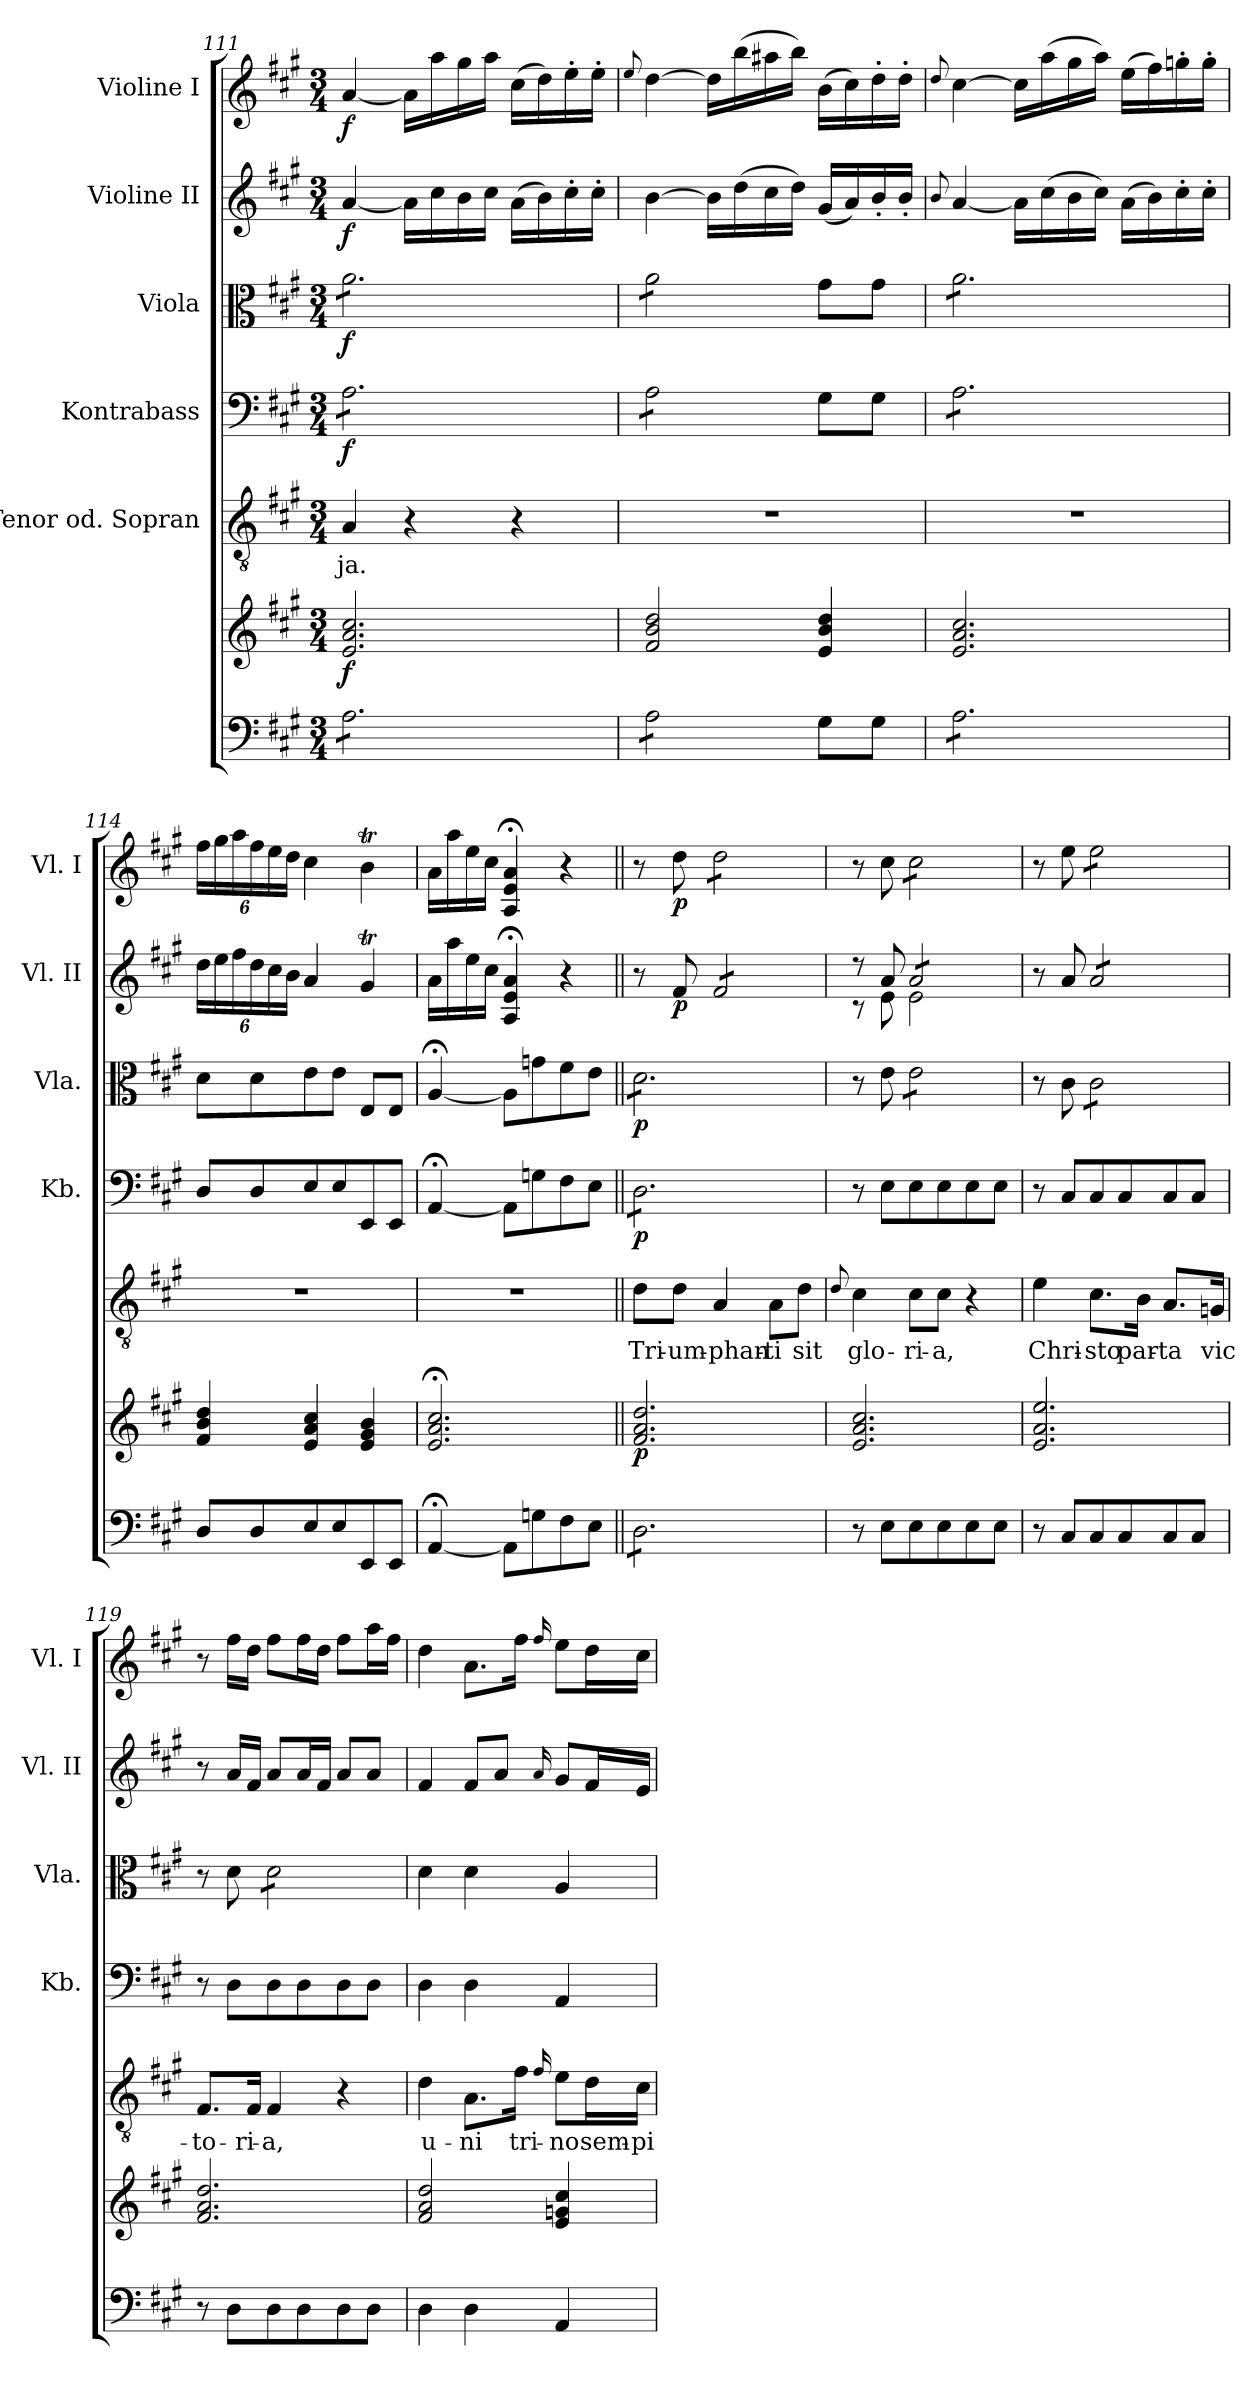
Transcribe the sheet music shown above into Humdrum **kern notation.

**kern	**kern	**dynam	**kern	**text	**kern	**dynam	**kern	**dynam	**kern	**dynam	**kern	**dynam
*part6	*part6	*part6	*part5	*part5	*part4	*part4	*part3	*part3	*part2	*part2	*part1	*part1
*staff7	*staff6	*staff6/7	*staff5	*staff5	*staff4	*staff4	*staff3	*staff3	*staff2	*staff2	*staff1	*staff1
*	*	*	*I"Tenor od. Sopran	*	*I"Kontrabass	*	*I"Viola	*	*I"Violine II	*	*I"Violine I	*
*	*	*	*	*	*I'Kb.	*	*I'Vla.	*	*I'Vl. II	*	*I'Vl. I	*
*clefF4	*clefG2	*	*clefGv2	*	*clefF4	*	*clefC3	*	*clefG2	*	*clefG2	*
*	*	*	*	*	*ITrd7c12	*	*	*	*	*	*	*
*k[f#c#g#]	*k[f#c#g#]	*	*k[f#c#g#]	*	*k[f#c#g#]	*	*k[f#c#g#]	*	*k[f#c#g#]	*	*k[f#c#g#]	*
*A:	*A:	*	*A:	*	*A:	*	*A:	*	*A:	*	*A:	*
*M3/4	*M3/4	*	*M3/4	*	*M3/4	*	*M3/4	*	*M3/4	*	*M3/4	*
=111	=111	=111	=111	=111	=111	=111	=111	=111	=111	=111	=111	=111
!	!	!LO:DY:b	!	!LO:LY:b	!	!LO:DY:b	!	!LO:DY:b	!	!LO:DY:b	!	!LO:DY:b
*tremolo	*	*	*	*	*	*	*	*	*	*	*	*
*	*	*	*	*	*tremolo	*	*	*	*	*	*	*
*	*	*	*	*	*	*	*tremolo	*	*	*	*	*
8A\L	2.e/ 2.a/ 2.cc#/	f	4A/	-ja.	8AA\L	f	8a\L	f	[4a/	f	[4a/	f
8A\	.	.	.	.	8AA\	.	8a\	.	.	.	.	.
8A\	.	.	4r	.	8AA\	.	8a\	.	16a\LL]	.	16a\LL]	.
.	.	.	.	.	.	.	.	.	16cc#\	.	16aa\	.
8A\	.	.	.	.	8AA\	.	8a\	.	16b\	.	16gg#\	.
.	.	.	.	.	.	.	.	.	16cc#\JJ	.	16aa\JJ	.
8A\	.	.	4r	.	8AA\	.	8a\	.	(>16a\LL	.	(>16cc#\LL	.
.	.	.	.	.	.	.	.	.	16b\)	.	16dd\)	.
8A\J	.	.	.	.	8AA\J	.	8a\J	.	16cc#'>\	.	16ee'>\	.
.	.	.	.	.	.	.	.	.	16cc#'>\JJ	.	16ee'>\JJ	.
=112	=112	=112	=112	=112	=112	=112	=112	=112	=112	=112	=112	=112
.	.	.	.	.	.	.	.	.	.	.	8qqee/	.
8A\L	2f#/ 2b/ 2dd/	.	2.r	.	8AA\L	.	8a\L	.	[4b\	.	[4dd\	.
8A\	.	.	.	.	8AA\	.	8a\	.	.	.	.	.
8A\	.	.	.	.	8AA\	.	8a\	.	16b\LL]	.	16dd\LL]	.
.	.	.	.	.	.	.	.	.	(>16dd\	.	(>16bb\	.
8A\J	.	.	.	.	8AA\J	.	8a\J	.	16cc#\	.	16aa#X\	.
*	*	*	*	*	*	*	*Xtremolo	*	*	*	*	*
*	*	*	*	*	*Xtremolo	*	*	*	*	*	*	*
*Xtremolo	*	*	*	*	*	*	*	*	*	*	*	*
.	.	.	.	.	.	.	.	.	16dd\JJ)	.	16bb\JJ)	.
8G#\L	4e/ 4b/ 4dd/	.	.	.	8GG#\L	.	8g#\L	.	(<16g#/LL	.	(>16b\LL	.
.	.	.	.	.	.	.	.	.	16a/)	.	16cc#\)	.
8G#\J	.	.	.	.	8GG#\J	.	8g#\J	.	16b'</	.	16dd'>\	.
.	.	.	.	.	.	.	.	.	16b'</JJ	.	16dd'>\JJ	.
=113	=113	=113	=113	=113	=113	=113	=113	=113	=113	=113	=113	=113
.	.	.	.	.	.	.	.	.	8qqb/	.	8qqdd/	.
*tremolo	*	*	*	*	*	*	*	*	*	*	*	*
*	*	*	*	*	*tremolo	*	*	*	*	*	*	*
*	*	*	*	*	*	*	*tremolo	*	*	*	*	*
8A\L	2.e/ 2.a/ 2.cc#/	.	2.r	.	8AA\L	.	8a\L	.	[4a/	.	[4cc#\	.
8A\	.	.	.	.	8AA\	.	8a\	.	.	.	.	.
8A\	.	.	.	.	8AA\	.	8a\	.	16a\LL]	.	16cc#\LL]	.
.	.	.	.	.	.	.	.	.	(>16cc#\	.	(>16aa\	.
8A\	.	.	.	.	8AA\	.	8a\	.	16b\	.	16gg#\	.
.	.	.	.	.	.	.	.	.	16cc#\JJ)	.	16aa\JJ)	.
8A\	.	.	.	.	8AA\	.	8a\	.	(>16a\LL	.	(>16ee\LL	.
.	.	.	.	.	.	.	.	.	16b\)	.	16ff#\)	.
8A\J	.	.	.	.	8AA\J	.	8a\J	.	16cc#'>\	.	16ggn'>\	.
*	*	*	*	*	*	*	*Xtremolo	*	*	*	*	*
*	*	*	*	*	*Xtremolo	*	*	*	*	*	*	*
*Xtremolo	*	*	*	*	*	*	*	*	*	*	*	*
.	.	.	.	.	.	.	.	.	16cc#'>\JJ	.	16gg'>\JJ	.
!!LO:PB:g=z
=114	=114	=114	=114	=114	=114	=114	=114	=114	=114	=114	=114	=114
8D/L	4f#/ 4b/ 4dd/	.	2.r	.	8DD/L	.	8d\L	.	24dd\LL	.	24ff#\LL	.
.	.	.	.	.	.	.	.	.	24ee\	.	24gg#\	.
.	.	.	.	.	.	.	.	.	24ff#\	.	24aa\	.
8D/	.	.	.	.	8DD/	.	8d\	.	24dd\	.	24ff#\	.
.	.	.	.	.	.	.	.	.	24cc#\	.	24ee\	.
.	.	.	.	.	.	.	.	.	24b\JJ	.	24dd\JJ	.
8E/	4e/ 4a/ 4cc#/	.	.	.	8EE/	.	8e\	.	4a/	.	4cc#\	.
8E/	.	.	.	.	8EE/	.	8e\J	.	.	.	.	.
8EE/	4e/ 4g#/ 4b/	.	.	.	8EEE/	.	8E/L	.	4g#t/	.	4bT\	.
8EE/J	.	.	.	.	8EEE/J	.	8E/J	.	.	.	.	.
=115	=115	=115	=115	=115	=115	=115	=115	=115	=115	=115	=115	=115
[<4AA;</	2.e/;< 2.a/;< 2.cc#/;<	.	2.r	.	[<4AAA;</	.	[4A;</	.	16a\LL	.	16a\LL	.
.	.	.	.	.	.	.	.	.	16aa\	.	16aa\	.
.	.	.	.	.	.	.	.	.	16ee\	.	16ee\	.
.	.	.	.	.	.	.	.	.	16cc#\JJ	.	16cc#\JJ	.
8AA\L]	.	.	.	.	8AAA\L]	.	8A\L]	.	4A/;< 4e/;< 4a/;<	.	4A/;< 4e/;< 4a/;<	.
8Gn\	.	.	.	.	8GGn\	.	8gn\	.	.	.	.	.
8F#\	.	.	.	.	8FF#\	.	8f#\	.	4r	.	4r	.
8E\J	.	.	.	.	8EE\J	.	8e\J	.	.	.	.	.
=116||	=116||	=116||	=116||	=116||	=116||	=116||	=116||	=116||	=116||	=116||	=116||	=116||
!	!	!LO:DY:b	!	!LO:LY:b	!	!LO:DY:b	!	!LO:DY:b	!	!	!	!
*tremolo	*	*	*	*	*	*	*	*	*	*	*	*
*	*	*	*	*	*tremolo	*	*	*	*	*	*	*
*	*	*	*	*	*	*	*tremolo	*	*	*	*	*
8D\L	2.f#/ 2.a/ 2.dd/	p	8d\L	Tri-	8DD\L	p	8d\L	p	8r	.	8r	.
!	!	!	!	!LO:LY:b	!	!	!	!	!	!LO:DY:b	!	!LO:DY:b
8D\	.	.	8d\J	-um-	8DD\	.	8d\	.	8f#/	p	8dd\	p
!	!	!	!	!LO:LY:b	!	!	!	!	!	!	!	!
*	*	*	*	*	*	*	*	*	*tremolo	*	*	*
*	*	*	*	*	*	*	*	*	*	*	*tremolo	*
8D\	.	.	4A/	-phan-	8DD\	.	8d\	.	8f#/L	.	8dd\L	.
8D\	.	.	.	.	8DD\	.	8d\	.	8f#/	.	8dd\	.
!	!	!	!	!LO:LY:b	!	!	!	!	!	!	!	!
8D\	.	.	8A\L	-ti	8DD\	.	8d\	.	8f#/	.	8dd\	.
!	!	!	!	!LO:LY:b	!	!	!	!	!	!	!	!
8D\J	.	.	8d\J	sit	8DD\J	.	8d\J	.	8f#/J	.	8dd\J	.
*	*	*	*	*	*	*	*	*	*	*	*Xtremolo	*
*	*	*	*	*	*	*	*	*	*Xtremolo	*	*	*
*	*	*	*	*	*	*	*Xtremolo	*	*	*	*	*
*	*	*	*	*	*Xtremolo	*	*	*	*	*	*	*
*Xtremolo	*	*	*	*	*	*	*	*	*	*	*	*
=117	=117	=117	=117	=117	=117	=117	=117	=117	=117	=117	=117	=117
.	.	.	8qqd/	.	.	.	.	.	.	.	.	.
!	!	!	!	!LO:LY:b	!	!	!	!	!	!	!	!
*	*	*	*	*	*	*	*	*	*^	*	*	*
8r	2.e/ 2.a/ 2.cc#/	.	4c#\	glo-	8r	.	8r	.	8r	8r	.	8r	.
8E\L	.	.	.	.	8EE\L	.	8e\	.	8a/	8e\	.	8cc#\	.
!	!	!	!	!LO:LY:b	!	!	!	!	!	!	!	!	!
*	*	*	*	*	*	*	*tremolo	*	*	*	*	*	*
*	*	*	*	*	*	*	*	*	*tremolo	*	*	*	*
*	*	*	*	*	*	*	*	*	*	*	*	*tremolo	*
8E\	.	.	8c#\L	-ri-	8EE\	.	8e\L	.	8a/L	2e\	.	8cc#\L	.
!	!	!	!	!LO:LY:b	!	!	!	!	!	!	!	!	!
8E\	.	.	8c#\J	-a,	8EE\	.	8e\	.	8a/	.	.	8cc#\	.
8E\	.	.	4r	.	8EE\	.	8e\	.	8a/	.	.	8cc#\	.
8E\J	.	.	.	.	8EE\J	.	8e\J	.	8a/J	.	.	8cc#\J	.
*	*	*	*	*	*	*	*	*	*	*	*	*Xtremolo	*
*	*	*	*	*	*	*	*	*	*Xtremolo	*	*	*	*
*	*	*	*	*	*	*	*Xtremolo	*	*	*	*	*	*
*	*	*	*	*	*	*	*	*	*v	*v	*	*	*
!!LO:LB:g=z
=118	=118	=118	=118	=118	=118	=118	=118	=118	=118	=118	=118	=118
!	!	!	!	!LO:LY:b	!	!	!	!	!	!	!	!
8r	2.e/ 2.a/ 2.ee/	.	4e\	Chri-	8r	.	8r	.	8r	.	8r	.
8C#/L	.	.	.	.	8CC#/L	.	8c#\	.	8a/	.	8ee\	.
!	!	!	!	!LO:LY:b	!	!	!	!	!	!	!	!
*	*	*	*	*	*	*	*tremolo	*	*	*	*	*
*	*	*	*	*	*	*	*	*	*tremolo	*	*	*
*	*	*	*	*	*	*	*	*	*	*	*tremolo	*
8C#/	.	.	8.c#\L	-sto	8CC#/	.	8c#\L	.	8a/L	.	8ee\L	.
8C#/	.	.	.	.	8CC#/	.	8c#\	.	8a/	.	8ee\	.
!	!	!	!	!LO:LY:b	!	!	!	!	!	!	!	!
.	.	.	16B\Jk	par-	.	.	.	.	.	.	.	.
!	!	!	!	!LO:LY:b	!	!	!	!	!	!	!	!
8C#/	.	.	8.A/L	-ta	8CC#/	.	8c#\	.	8a/	.	8ee\	.
8C#/J	.	.	.	.	8CC#/J	.	8c#\J	.	8a/J	.	8ee\J	.
*	*	*	*	*	*	*	*	*	*	*	*Xtremolo	*
*	*	*	*	*	*	*	*	*	*Xtremolo	*	*	*
*	*	*	*	*	*	*	*Xtremolo	*	*	*	*	*
!	!	!	!	!LO:LY:b	!	!	!	!	!	!	!	!
.	.	.	16Gn/Jk	vic-	.	.	.	.	.	.	.	.
=119	=119	=119	=119	=119	=119	=119	=119	=119	=119	=119	=119	=119
!	!	!	!	!LO:LY:b	!	!	!	!	!	!	!	!
8r	2.f#/ 2.a/ 2.dd/	.	8.F#/L	-to-	8r	.	8r	.	8r	.	8r	.
8D\L	.	.	.	.	8DD\L	.	8d\	.	16a/LL	.	16ff#\LL	.
!	!	!	!	!LO:LY:b	!	!	!	!	!	!	!	!
.	.	.	16F#/Jk	-ri-	.	.	.	.	16f#/JJ	.	16dd\JJ	.
!	!	!	!	!LO:LY:b	!	!	!	!	!	!	!	!
*	*	*	*	*	*	*	*tremolo	*	*	*	*	*
8D\	.	.	4F#/	-a,	8DD\	.	8d\L	.	8a/L	.	8ff#\L	.
8D\	.	.	.	.	8DD\	.	8d\	.	16a/L	.	16ff#\L	.
.	.	.	.	.	.	.	.	.	16f#/JJ	.	16dd\JJ	.
8D\	.	.	4r	.	8DD\	.	8d\	.	8a/L	.	8ff#\L	.
8D\J	.	.	.	.	8DD\J	.	8d\J	.	8a/J	.	16aa\L	.
*	*	*	*	*	*	*	*Xtremolo	*	*	*	*	*
.	.	.	.	.	.	.	.	.	.	.	16ff#\JJ	.
=120	=120	=120	=120	=120	=120	=120	=120	=120	=120	=120	=120	=120
!	!	!	!	!LO:LY:b	!	!	!	!	!	!	!	!
4D\	2f#/ 2a/ 2dd/	.	4d\	u-	4DD\	.	4d\	.	4f#/	.	4dd\	.
!	!	!	!	!LO:LY:b	!	!	!	!	!	!	!	!
4D\	.	.	8.A\L	-ni	4DD\	.	4d\	.	8f#/L	.	8.a\L	.
.	.	.	.	.	.	.	.	.	8a/J	.	.	.
!	!	!	!	!LO:LY:b	!	!	!	!	!	!	!	!
.	.	.	16f#\Jk	tri-	.	.	.	.	.	.	16ff#\Jk	.
.	.	.	16qqf#/	.	.	.	.	.	16qqa/	.	16qqff#/	.
!	!	!	!	!LO:LY:b	!	!	!	!	!	!	!	!
4AA/	4e/ 4gn/ 4cc#/	.	8e\L	-no	4AAA/	.	4A/	.	8g#/L	.	8ee\L	.
!	!	!	!	!LO:LY:b	!	!	!	!	!	!	!	!
.	.	.	16d\L	sem-	.	.	.	.	16f#/L	.	16dd\L	.
!	!	!	!	!LO:LY:b	!	!	!	!	!	!	!	!
.	.	.	16c#\JJ	-pi-	.	.	.	.	16e/JJ	.	16cc#\JJ	.
=	=	=	=	=	=	=	=	=	=	=	=	=
*-	*-	*-	*-	*-	*-	*-	*-	*-	*-	*-	*-	*-
